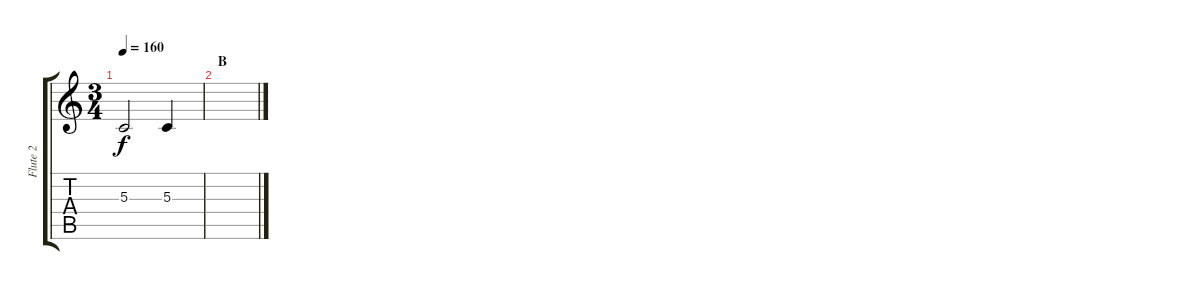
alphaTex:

\track ("Flute 2" "Flute 2") {instrument piccolo}
\staff {score tabs}
\tuning (E4 B3 G3 D3 A2 E2) {hide}
\ts (3 4)
\tempo 160
\clef g2
\ks c
5.3.2{dy f} 5.3.4 |
\section ("" "B")
